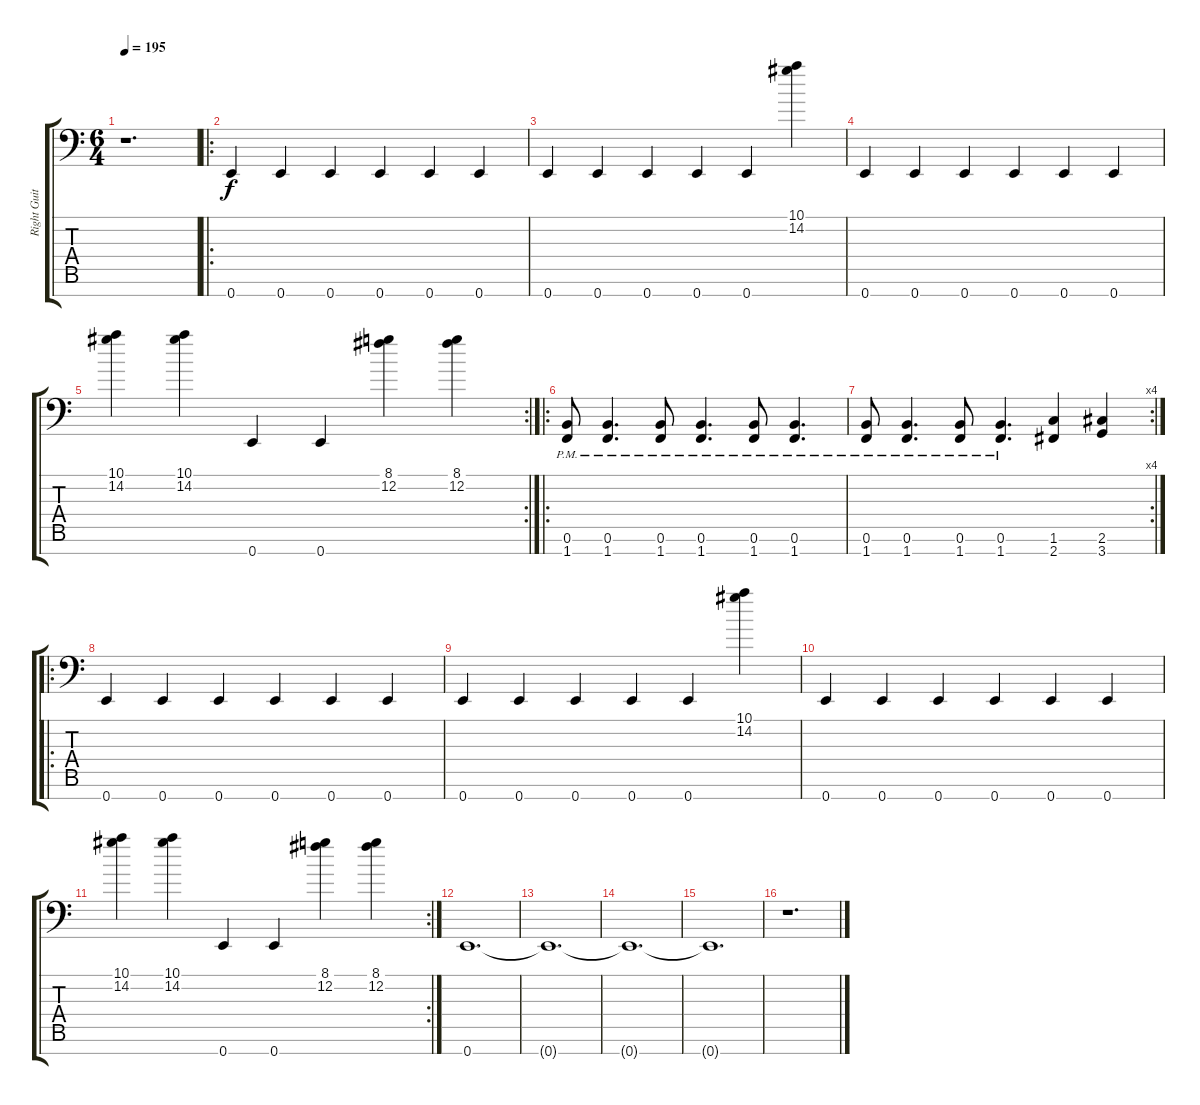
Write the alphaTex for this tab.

\track ("Right Guitar, Drop E (8 String)" "Right Guit") {instrument distortionguitar}
\staff {score tabs}
\tuning (B3 Gb3 D3 A2 E2 B1 E1) {hide}
\ts (6 4)
\tempo 195
\clef f4
\ks c
r.1{d dy f} |
\ro
0.7.4 0.7.4 0.7.4 0.7.4 0.7.4 0.7.4 |
0.7.4 0.7.4 0.7.4 0.7.4 0.7.4 (10.1 14.2).4 |
0.7.4 0.7.4 0.7.4 0.7.4 0.7.4 0.7.4 |
\rc 2
(10.1 14.2).4 (10.1 14.2).4 0.7.4 0.7.4 (8.1 12.2).4 (8.1 12.2).4 |
\ro
(0.6{pm} 1.7{pm}).8 (0.6{pm} 1.7{pm}).4{d} (0.6{pm} 1.7{pm}).8 (0.6{pm} 1.7{pm}).4{d} (0.6{pm} 1.7{pm}).8 (0.6{pm} 1.7{pm}).4{d} |
\rc 4
(0.6{pm} 1.7{pm}).8 (0.6{pm} 1.7{pm}).4{d} (0.6{pm} 1.7{pm}).8 (0.6{pm} 1.7{pm}).4{d} (1.6 2.7).4 (2.6 3.7).4 |
\ro
0.7.4 0.7.4 0.7.4 0.7.4 0.7.4 0.7.4 |
0.7.4 0.7.4 0.7.4 0.7.4 0.7.4 (10.1 14.2).4 |
0.7.4 0.7.4 0.7.4 0.7.4 0.7.4 0.7.4 |
\rc 2
(10.1 14.2).4 (10.1 14.2).4 0.7.4 0.7.4 (8.1 12.2).4 (8.1 12.2).4 |
0.7.1{d} |
0.7{t}.1{d} |
0.7{t}.1{d} |
0.7{t}.1{d} |
r.1{d}
